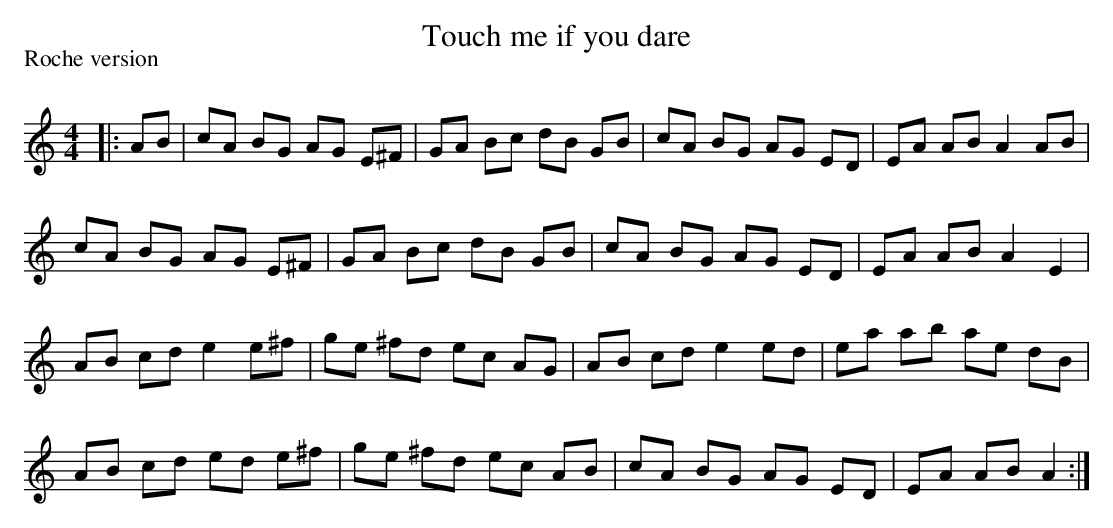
X:1
T: Touch me if you dare
P:Roche version
Q: 232
K:Am
M:4/4
L:1/8
|:AB|cA BG AG E^F|GA Bc dB GB|cA BG AG ED|EA AB A2 AB|
cA BG AG E^F|GA Bc dB GB|cA BG AG ED|EA AB A2 E2|
AB cd e2 e^f|ge ^fd ec AG|AB cd e2 ed|ea ab ae dB|
AB cd ed e^f|ge ^fd ec AB|cA BG AG ED|EA AB A2:|
